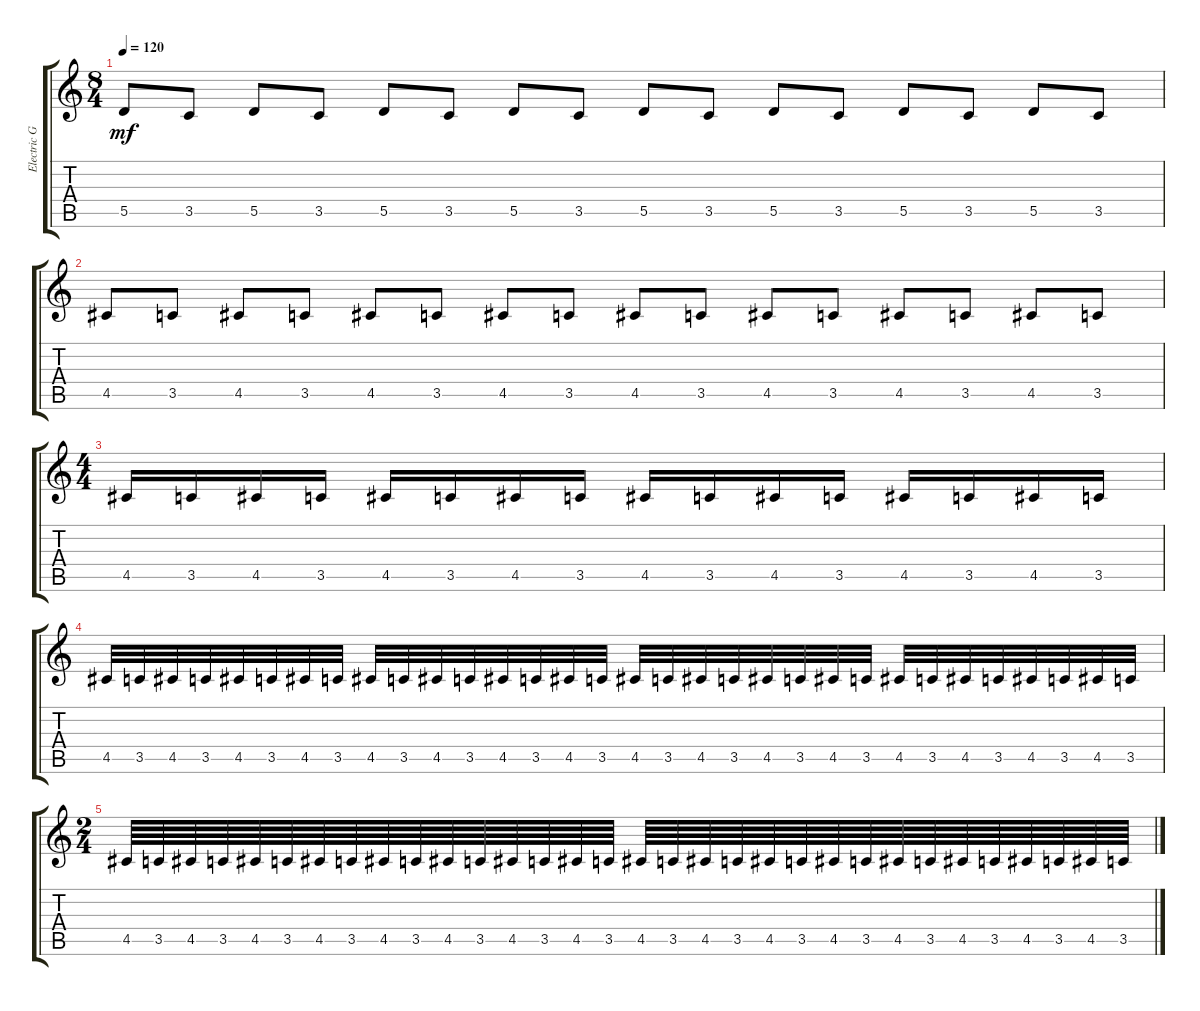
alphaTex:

\track ("Electric Guitar" "Electric G") {instrument electricguitarclean}
\staff {score tabs}
\tuning (E4 B3 G3 D3 A2 E2) {hide}
\ts (8 4)
\tempo 120
\clef g2
\ks c
5.5.8{dy mf instrument electricguitarclean} 3.5.8 5.5.8 3.5.8 5.5.8 3.5.8 5.5.8 3.5.8 5.5.8 3.5.8 5.5.8 3.5.8 5.5.8 3.5.8 5.5.8 3.5.8 |
4.5.8 3.5.8 4.5.8 3.5.8 4.5.8 3.5.8 4.5.8 3.5.8 4.5.8 3.5.8 4.5.8 3.5.8 4.5.8 3.5.8 4.5.8 3.5.8 |
\ts (4 4)
4.5.16 3.5.16 4.5.16 3.5.16 4.5.16 3.5.16 4.5.16 3.5.16 4.5.16 3.5.16 4.5.16 3.5.16 4.5.16 3.5.16 4.5.16 3.5.16 |
4.5.32 3.5.32 4.5.32 3.5.32 4.5.32 3.5.32 4.5.32 3.5.32 4.5.32 3.5.32 4.5.32 3.5.32 4.5.32 3.5.32 4.5.32 3.5.32 4.5.32 3.5.32 4.5.32 3.5.32 4.5.32 3.5.32 4.5.32 3.5.32 4.5.32 3.5.32 4.5.32 3.5.32 4.5.32 3.5.32 4.5.32 3.5.32 |
\ts (2 4)
4.5.64 3.5.64 4.5.64 3.5.64 4.5.64 3.5.64 4.5.64 3.5.64 4.5.64 3.5.64 4.5.64 3.5.64 4.5.64 3.5.64 4.5.64 3.5.64 4.5.64 3.5.64 4.5.64 3.5.64 4.5.64 3.5.64 4.5.64 3.5.64 4.5.64 3.5.64 4.5.64 3.5.64 4.5.64 3.5.64 4.5.64 3.5.64
